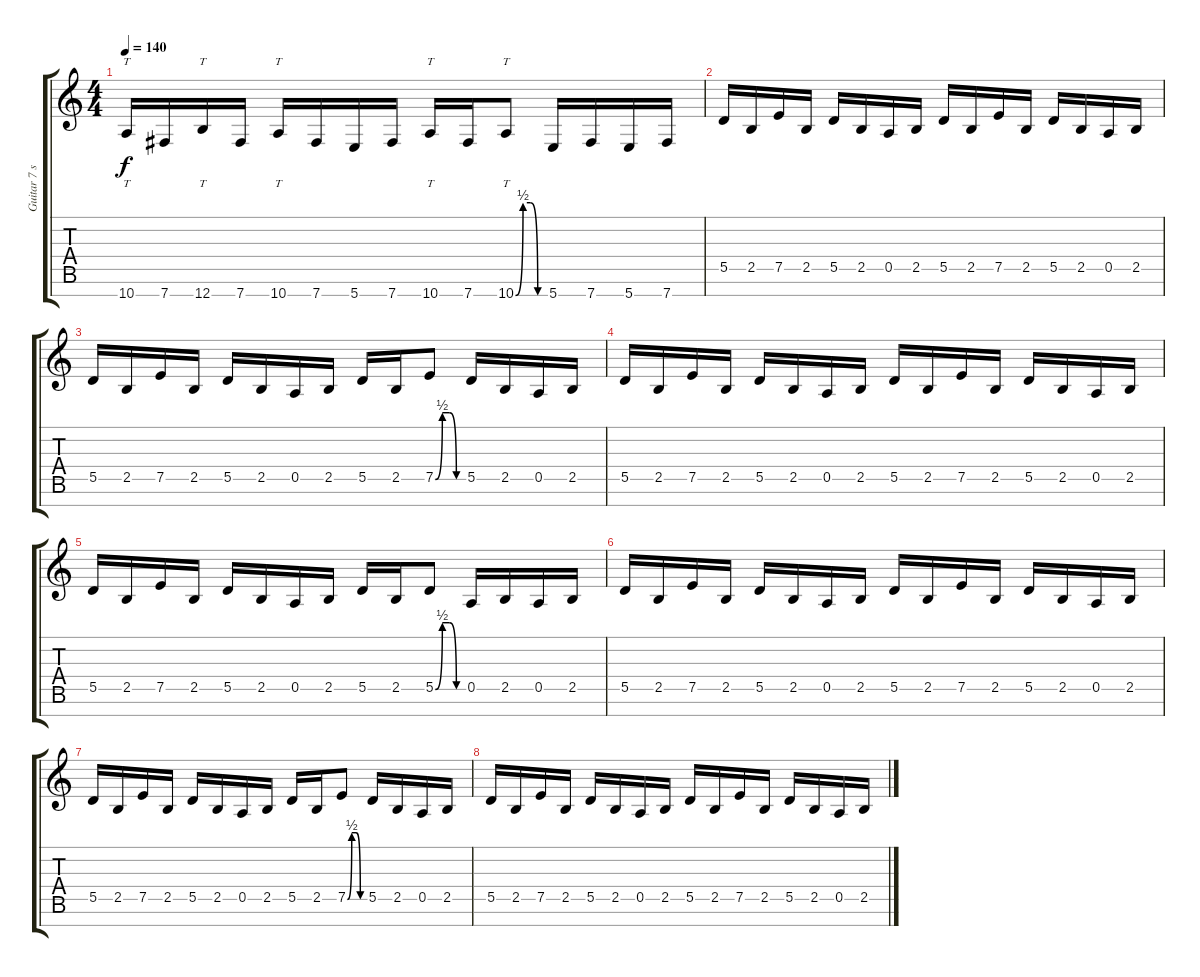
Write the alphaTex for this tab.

\track ("Guitar 7 strings" "Guitar 7 s") {instrument distortionguitar}
\staff {score tabs}
\tuning (E4 B3 G3 D3 A2 E2 B1) {hide}
\ts (4 4)
\tempo 140
\clef g2
\ks c
10.7.16{tt dy f} 7.7.16 12.7.16{tt} 7.7.16 10.7.16{tt} 7.7.16 5.7.16 7.7.16 10.7.16{tt} 7.7.16 10.7{be (custom 0 0 15 2 30 2 45 0 60 0)}.8{tt} 5.7.16 7.7.16 5.7.16 7.7.16 |
5.5.16 2.5.16 7.5.16 2.5.16 5.5.16 2.5.16 0.5.16 2.5.16 5.5.16 2.5.16 7.5.16 2.5.16 5.5.16 2.5.16 0.5.16 2.5.16 |
5.5.16 2.5.16 7.5.16 2.5.16 5.5.16 2.5.16 0.5.16 2.5.16 5.5.16 2.5.16 7.5{be (custom 0 0 15 2 30 2 45 0 60 0)}.8 5.5.16 2.5.16 0.5.16 2.5.16 |
5.5.16 2.5.16 7.5.16 2.5.16 5.5.16 2.5.16 0.5.16 2.5.16 5.5.16 2.5.16 7.5.16 2.5.16 5.5.16 2.5.16 0.5.16 2.5.16 |
5.5.16 2.5.16 7.5.16 2.5.16 5.5.16 2.5.16 0.5.16 2.5.16 5.5.16 2.5.16 5.5{be (custom 0 0 15 2 30 2 45 0 60 0)}.8 0.5.16 2.5.16 0.5.16 2.5.16 |
5.5.16 2.5.16 7.5.16 2.5.16 5.5.16 2.5.16 0.5.16 2.5.16 5.5.16 2.5.16 7.5.16 2.5.16 5.5.16 2.5.16 0.5.16 2.5.16 |
5.5.16 2.5.16 7.5.16 2.5.16 5.5.16 2.5.16 0.5.16 2.5.16 5.5.16 2.5.16 7.5{be (custom 0 0 15 2 30 2 45 0 60 0)}.8 5.5.16 2.5.16 0.5.16 2.5.16 |
5.5.16 2.5.16 7.5.16 2.5.16 5.5.16 2.5.16 0.5.16 2.5.16 5.5.16 2.5.16 7.5.16 2.5.16 5.5.16 2.5.16 0.5.16 2.5.16
